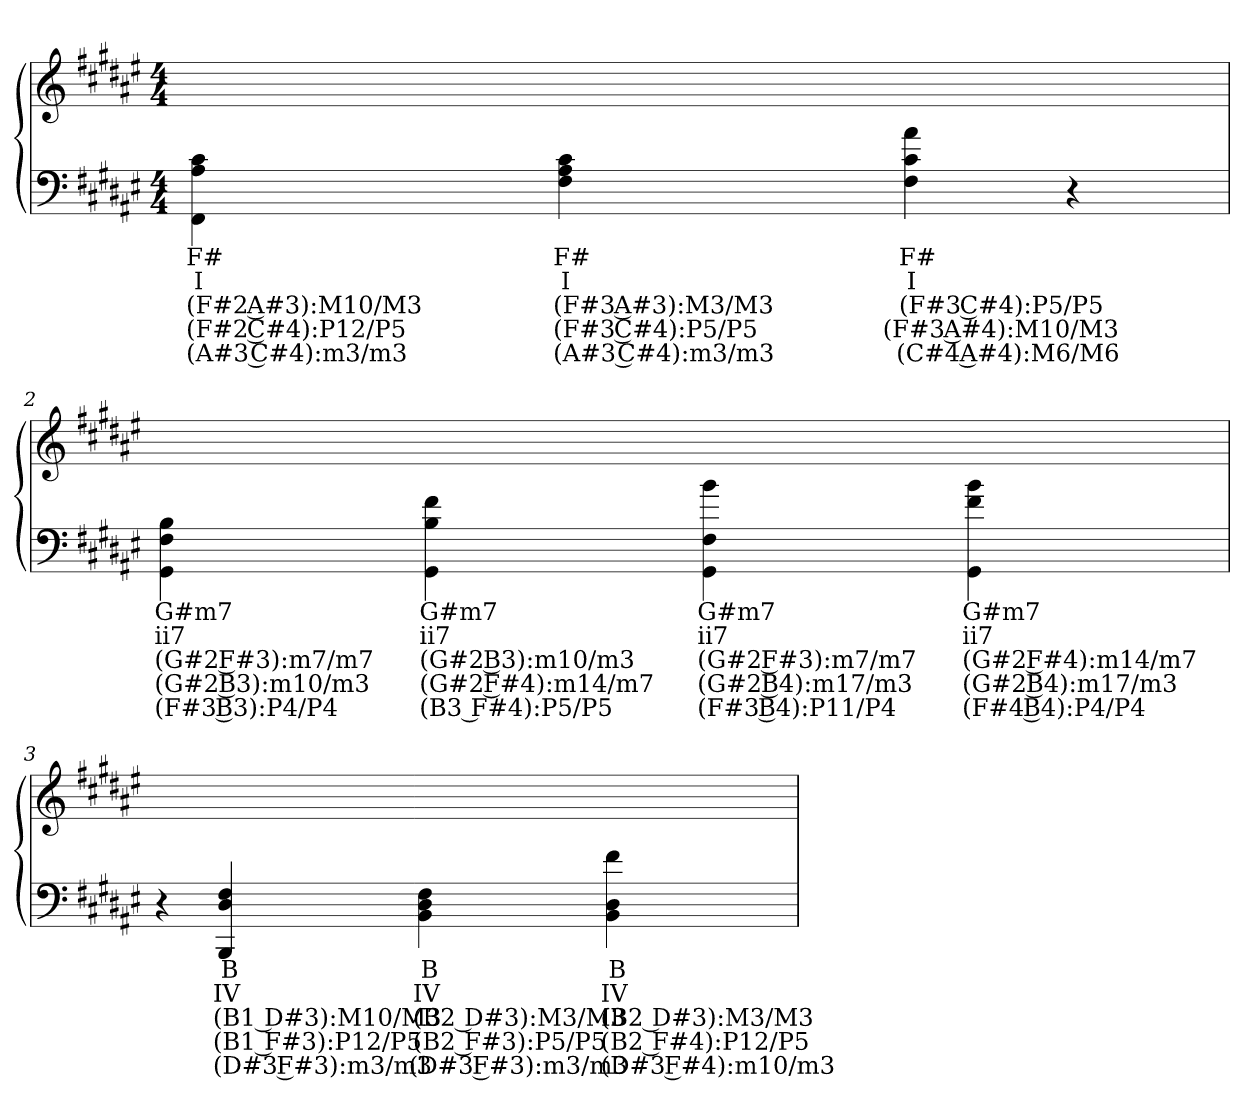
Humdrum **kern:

**kern	**text	**text	**text	**text	**text	**kern
*part2	*part2	*part2	*part2	*part2	*part2	*part1
*staff2	*staff2	*staff2	*staff2	*staff2	*staff2	*staff1
*clefF4	*	*	*	*	*	*clefG2
*k[f#c#g#d#a#e#]	*	*	*	*	*	*k[f#c#g#d#a#e#]
*F#:	*	*	*	*	*	*F#:
*M4/4	*	*	*	*	*	*M4/4
*MM60	*	*	*	*	*	*MM60
=1	=1	=1	=1	=1	=1	=1
4FF# 4A# 4c#	F#	I	(F#2 A#3):M10/M3	(F#2 C#4):P12/P5	(A#3 C#4):m3/m3	1ryy
4F# 4A# 4c#	F#	I	(F#3 A#3):M3/M3	(F#3 C#4):P5/P5	(A#3 C#4):m3/m3	.
4F# 4c# 4a#	F#	I	(F#3 C#4):P5/P5	(F#3 A#4):M10/M3	(C#4 A#4):M6/M6	.
4r	.	.	.	.	.	.
=2	=2	=2	=2	=2	=2	=2
4GG# 4F# 4B	G#m7	ii7	(G#2 F#3):m7/m7	(G#2 B3):m10/m3	(F#3 B3):P4/P4	1ryy
4GG# 4B 4f#	G#m7	ii7	(G#2 B3):m10/m3	(G#2 F#4):m14/m7	(B3 F#4):P5/P5	.
4GG# 4F# 4b	G#m7	ii7	(G#2 F#3):m7/m7	(G#2 B4):m17/m3	(F#3 B4):P11/P4	.
4GG# 4f# 4b	G#m7	ii7	(G#2 F#4):m14/m7	(G#2 B4):m17/m3	(F#4 B4):P4/P4	.
=3	=3	=3	=3	=3	=3	=3
4r	.	.	.	.	.	1ryy
4BBB 4D# 4F#	B	IV	(B1 D#3):M10/M3	(B1 F#3):P12/P5	(D#3 F#3):m3/m3	.
4BB 4D# 4F#	B	IV	(B2 D#3):M3/M3	(B2 F#3):P5/P5	(D#3 F#3):m3/m3	.
4BB 4D# 4f#	B	IV	(B2 D#3):M3/M3	(B2 F#4):P12/P5	(D#3 F#4):m10/m3	.
=	=	=	=	=	=	=
*-	*-	*-	*-	*-	*-	*-
